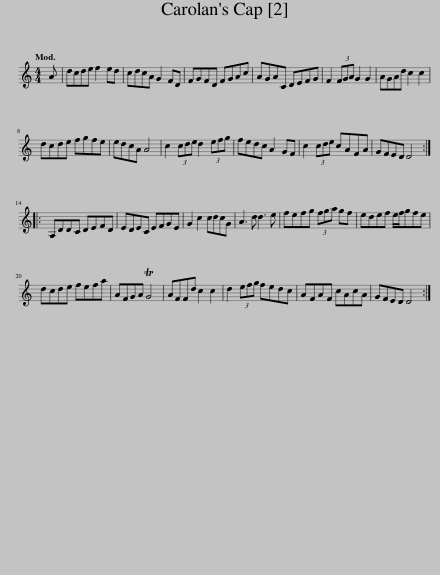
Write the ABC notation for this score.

X:1
L:1/8
Q:1/4=120
M:4/4
I:linebreak $
K:C
V:1 treble
V:1
 A | dcde f2 ed | cdcA G2 FD | FGFD FGAc | AGAC DEFG | %5
 F2 (3FGA G2 G2 | AGAd c2 c2 |$ dcde fgfe | edcA A4 | c2 (3cde d2 (3efg | %10
 fedc A2 GF | c2 (3cde cAFA | GFED D4 ::$ A,DDC DEFD | EDEC EFGE | %15
 G2 c2 cdcG | A3 d d3 e | fefg (3fga gf | edef e/f/gfe |$ dcde fefa | %20
 AFGA TG4 | AFFd c2 c2 | d2 (3efg fedc | AFAF cAcA | GFED D4 :| %25
